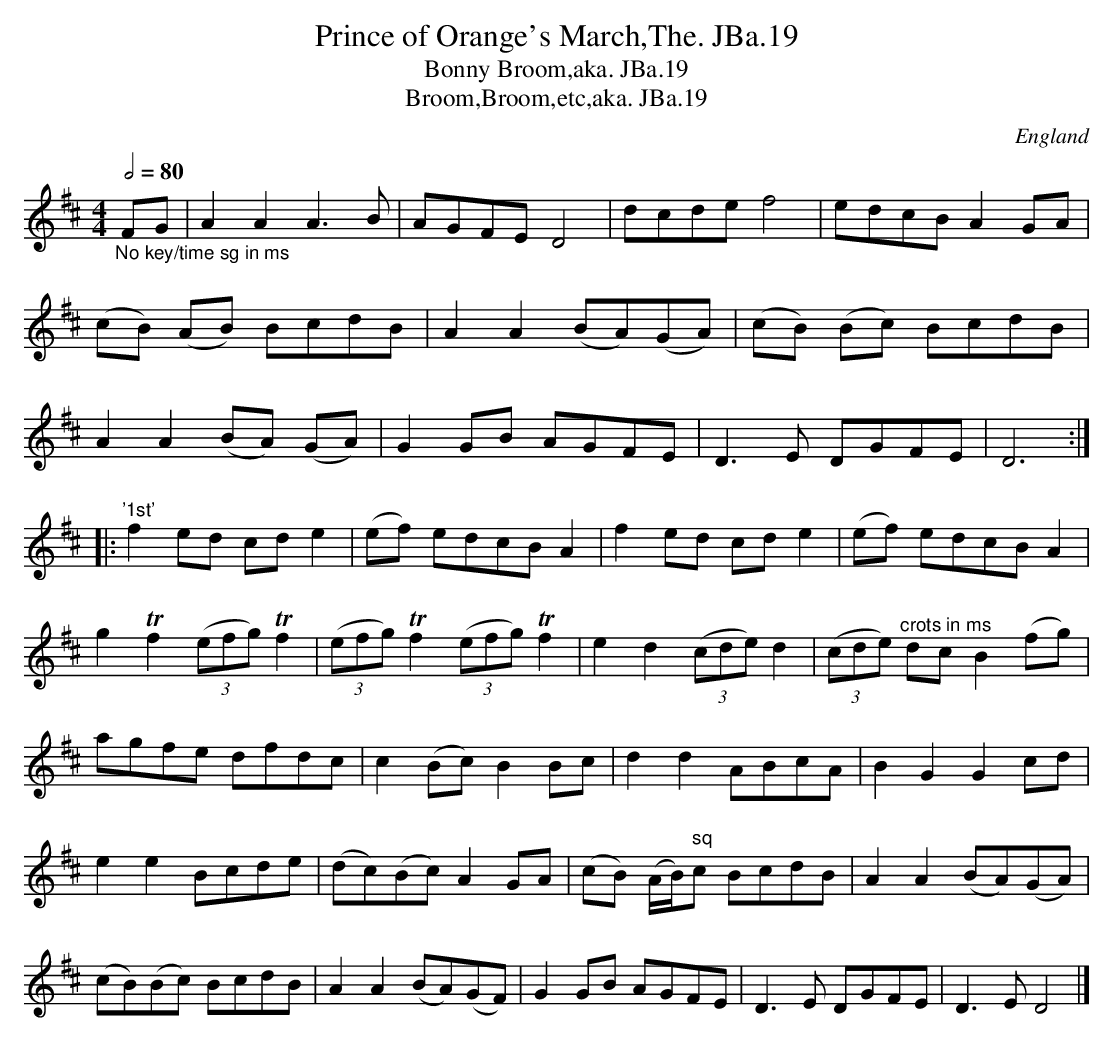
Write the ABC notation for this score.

X:1
T:Prince of Orange's March,The. JBa.19
T:Bonny Broom,aka. JBa.19
T:Broom,Broom,etc,aka. JBa.19
L:1/4
M:4/4
O:England
Q:1/2=80
K:DMajor
"_No key/time sg in ms"F/G/ | AA A>B | A/G/F/E/ D2 | d/c/d/e/ f2 |\
e/d/c/B/ A G/A/ |!
(c/B/) (A/B/) B/c/d/B/ |AA (B/A/)(G/A/) |  (c/B/) (B/c/) B/c/d/B/ |!
AA (B/A/) (G/A/) | G G/B/ A/G/F/E/ | D>E D/G/F/E/ | D3 :|!
|:"'1st'"f e/d/ c/d/ e | (e/f/) e/d/c/B/ A | f e/d/ c/d/ e |\
(e/f/) e/d/c/B/  A |!
g !trill!f ((3e/f/g/) !trill!f | ((3e/f/g/) !trill!f  ((3e/f/g/) !trill!f | \
e d ((3c/d/e/) d |\
((3c/d/e/) "^crots in ms" d/c/B  (f/g/) |!
a/g/f/e/ d/f/d/c/ | c (B/c/) B B/c/ |d d A/B/c/A/ |B G G c/d/ |!
e e B/c/d/e/ | (d/c/)(B/c/) A G/A/ | (c/B/) (A/4B/4)"sq"c/ B/c/d/B/ |\
A A (B/A/)(G/A/) |!
(c/B/)(B/c/) B/c/d/B/ | A A (B/A/)(G/F/) |\
G G/B/ A/G/F/E/ | D>E D/G/F/E/ | D>E D2 |]
